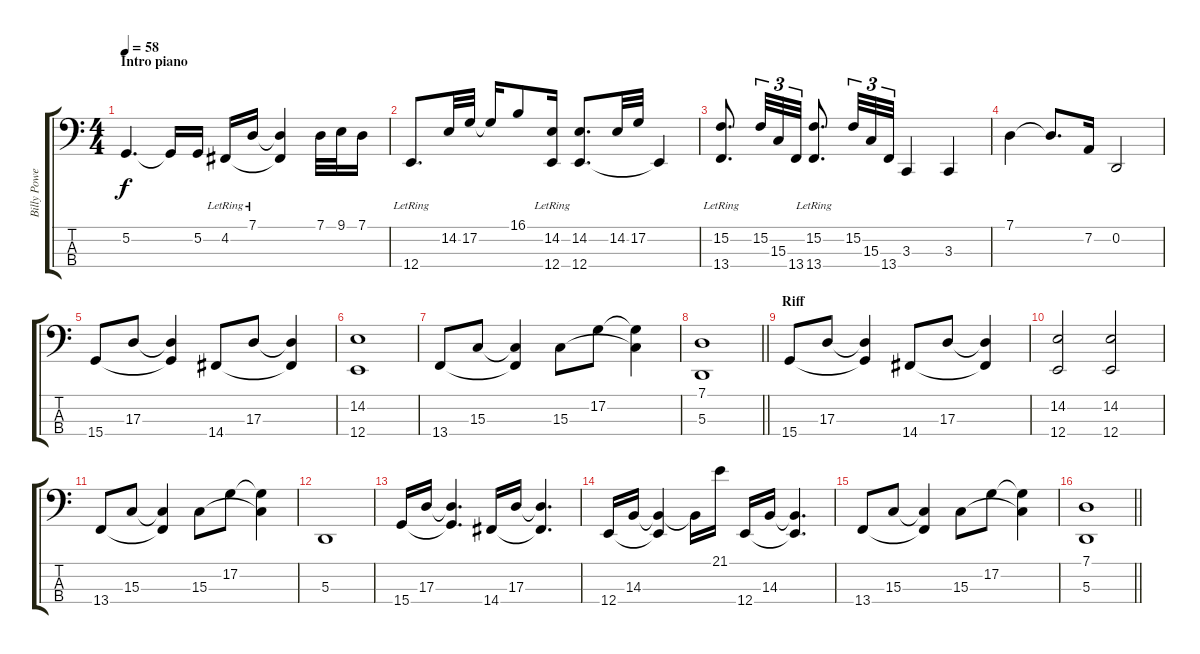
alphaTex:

\track ("Billy Powell (keyboard left hand)" "Billy Powe") {instrument acousticgrandpiano}
\staff {score tabs}
\tuning (G2 D2 A1 E1) {hide}
\ts (4 4)
\section ("" "Intro piano")
\tempo 58
\clef f4
\ks c
5.2.4{d dy f instrument acousticgrandpiano} 5.2{t}.16 5.2.16 4.2{lr}.16 7.1{lr}.16 (7.1{t} 4.2{t}).4 7.1.32 9.1.32 7.1.16 |
12.4{lr}.8{d} 14.2.32 17.2.32 17.2{t}.16 16.1.8 (14.2{lr} 12.4{lr}).16 (14.2{lr} 12.4{lr}).8{d} 14.2.32 17.2.32 12.4{t}.4 |
(15.2 13.4{lr}).8{d} 15.2.32{tu (3 2)} 15.3.32{tu (3 2)} 13.4.32{tu (3 2)} (15.2{lr} 13.4{lr}).8{d} 15.2.32{tu (3 2)} 15.3.32{tu (3 2)} 13.4.32{tu (3 2)} 3.3.4 3.3.4 |
7.1.4 7.1{t}.8{d} 7.2.16 0.2.2 |
15.4.8 17.3.8 (17.3{t} 15.4{t}).4 14.4.8 17.3.8 (17.3{t} 14.4{t}).4 |
(14.2 12.4).1 |
13.4.8 15.3.8 (15.3{t} 13.4{t}).4 15.3.8 17.2.8 (17.2{t} 15.3{t}).4 |
\barLineRight lightlight
(7.1 5.3).1 |
\section ("" "Riff")
15.4.8 17.3.8 (17.3{t} 15.4{t}).4 14.4.8 17.3.8 (17.3{t} 14.4{t}).4 |
(14.2 12.4).2 (14.2 12.4).2 |
13.4.8 15.3.8 (15.3{t} 13.4{t}).4 15.3.8 17.2.8 (17.2{t} 15.3{t}).4 |
5.3.1 |
15.4.16 17.3.16 (17.3{t} 15.4{t}).4{d} 14.4.16 17.3.16 (17.3{t} 14.4{t}).4{d} |
12.4.16 14.3.16 (14.3{t} 12.4{t}).4 14.3{t}.16 21.1.16 12.4.16 14.3.16 (14.3{t} 12.4{t}).4{d} |
13.4.8 15.3.8 (15.3{t} 13.4{t}).4 15.3.8 17.2.8 (17.2{t} 15.3{t}).4 |
\barLineRight lightlight
(7.1 5.3).1
